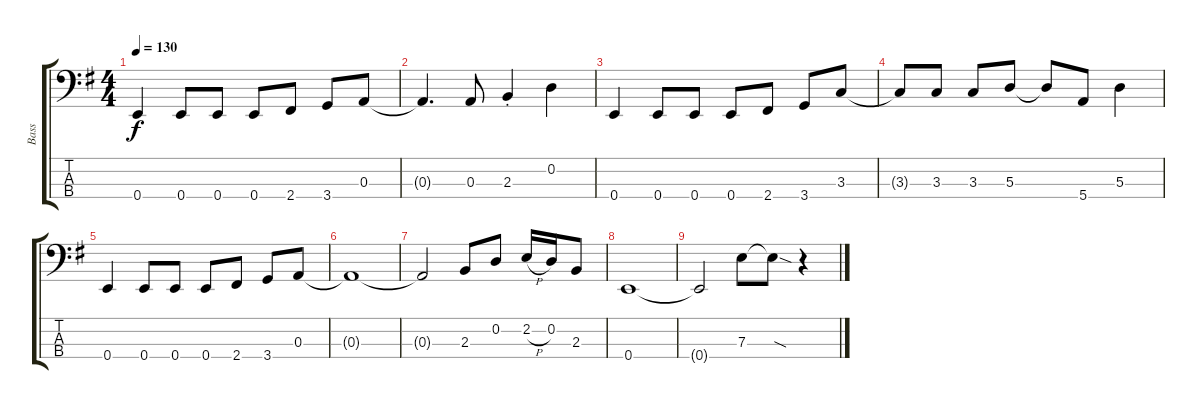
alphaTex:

\track ("Bass" "Bass") {instrument electricbassfinger}
\staff {score tabs}
\tuning (G2 D2 A1 E1) {hide}
\ts (4 4)
\tempo 130
\clef f4
\ks g
0.4.4{dy f} 0.4.8 0.4.8 0.4.8 2.4.8 3.4.8 0.3.8 |
0.3{t}.4{d} 0.3.8 2.3{st}.4 0.2.4 |
0.4.4 0.4.8 0.4.8 0.4.8 2.4.8 3.4.8 3.3.8 |
3.3{t}.8 3.3.8 3.3.8 5.3.8 5.3{t}.8 5.4.8 5.3.4 |
0.4.4 0.4.8 0.4.8 0.4.8 2.4.8 3.4.8 0.3.8 |
0.3{t}.1 |
0.3{t}.2 2.3.8 0.2.8 2.2{h}.16 0.2.16 2.3.8 |
0.4.1 |
0.4{t}.2 7.3.8 7.3{sod t}.8 r.4
